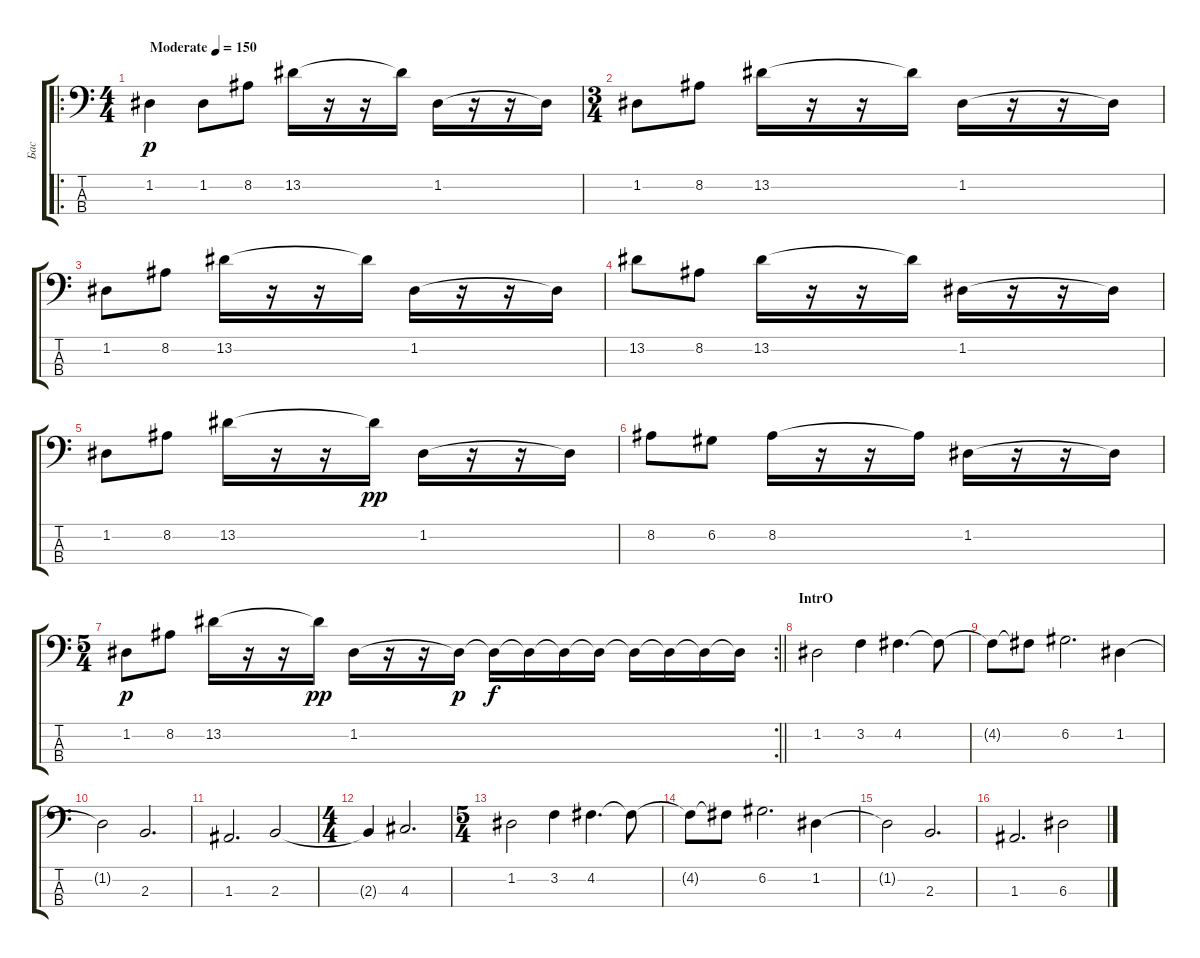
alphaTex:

\track ("Бас" "Бас") {instrument electricbassfinger}
\staff {score tabs}
\tuning (G2 D2 A1 E1) {hide}
\ro
\ts (4 4)
\tempo (150 "Moderate")
\clef f4
\ks c
1.2.4{dy p instrument electricbassfinger} 1.2.8 8.2.8 13.2.16 r.16 r.16 13.2{t}.16 1.2.16 r.16 r.16 1.2{t}.16 |
\ts (3 4)
1.2.8 8.2.8 13.2.16 r.16 r.16 13.2{t}.16 1.2.16 r.16 r.16 1.2{t}.16 |
1.2.8 8.2.8 13.2.16 r.16 r.16 13.2{t}.16 1.2.16 r.16 r.16 1.2{t}.16 |
13.2.8 8.2.8 13.2.16 r.16 r.16 13.2{t}.16 1.2.16 r.16 r.16 1.2{t}.16 |
1.2.8 8.2.8 13.2.16 r.16 r.16 13.2{t}.16{dy pp} 1.2.16 r.16 r.16 1.2{t}.16 |
8.2.8 6.2.8 8.2.16 r.16 r.16 8.2{t}.16 1.2.16 r.16 r.16 1.2{t}.16 |
\rc 2
\ts (5 4)
\barLineRight lightlight
1.2.8{dy p} 8.2.8 13.2.16 r.16 r.16 13.2{t}.16{dy pp} 1.2.16 r.16 r.16 1.2{t}.16{dy p} 1.2{t}.16{dy f} 1.2{t}.16 1.2{t}.16 1.2{t}.16 1.2{t}.16 1.2{t}.16 1.2{t}.16 1.2{t}.16 |
\section ("" "IntrO")
1.2.2 3.2.4 4.2.4{d} 4.2{t}.8 |
4.2{t}.8 4.2{t}.8 6.2.2{d} 1.2.4 |
1.2{t}.2 2.3.2{d} |
1.3.2{d} 2.3.2 |
\ts (4 4)
2.3{t}.4 4.3.2{d} |
\ts (5 4)
1.2.2 3.2.4 4.2.4{d} 4.2{t}.8 |
4.2{t}.8 4.2{t}.8 6.2.2{d} 1.2.4 |
1.2{t}.2 2.3.2{d} |
1.3.2{d} 6.3.2
